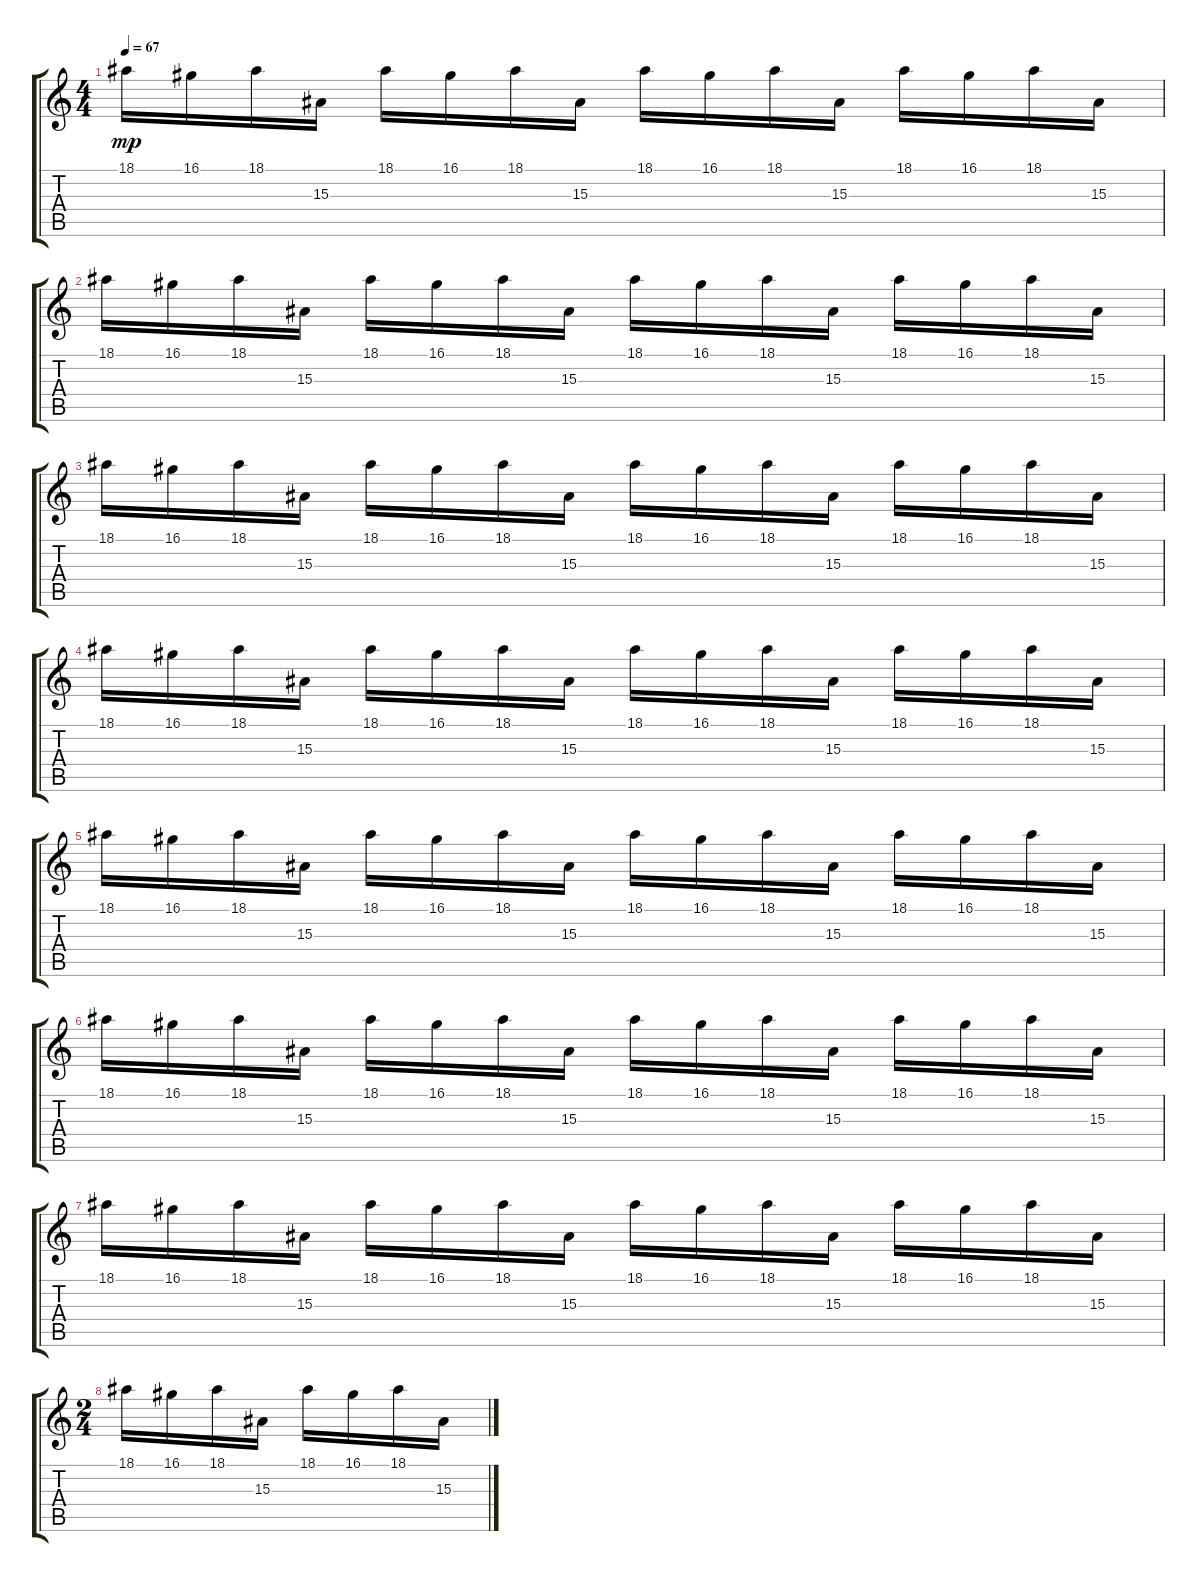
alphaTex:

\track "" {instrument taikodrum}
\staff {score tabs}
\tuning (E4 B3 G3 D3 A2 E2) {hide}
\ts (4 4)
\tempo 67
\clef g2
\ks c
18.1.16{dy mp} 16.1.16 18.1.16 15.3.16 18.1.16 16.1.16 18.1.16 15.3.16 18.1.16 16.1.16 18.1.16 15.3.16 18.1.16 16.1.16 18.1.16 15.3.16 |
18.1.16 16.1.16 18.1.16 15.3.16 18.1.16 16.1.16 18.1.16 15.3.16 18.1.16 16.1.16 18.1.16 15.3.16 18.1.16 16.1.16 18.1.16 15.3.16 |
18.1.16 16.1.16 18.1.16 15.3.16 18.1.16 16.1.16 18.1.16 15.3.16 18.1.16 16.1.16 18.1.16 15.3.16 18.1.16 16.1.16 18.1.16 15.3.16 |
18.1.16 16.1.16 18.1.16 15.3.16 18.1.16 16.1.16 18.1.16 15.3.16 18.1.16 16.1.16 18.1.16 15.3.16 18.1.16 16.1.16 18.1.16 15.3.16 |
18.1.16 16.1.16 18.1.16 15.3.16 18.1.16 16.1.16 18.1.16 15.3.16 18.1.16 16.1.16 18.1.16 15.3.16 18.1.16 16.1.16 18.1.16 15.3.16 |
18.1.16 16.1.16 18.1.16 15.3.16 18.1.16 16.1.16 18.1.16 15.3.16 18.1.16 16.1.16 18.1.16 15.3.16 18.1.16 16.1.16 18.1.16 15.3.16 |
18.1.16 16.1.16 18.1.16 15.3.16 18.1.16 16.1.16 18.1.16 15.3.16 18.1.16 16.1.16 18.1.16 15.3.16 18.1.16 16.1.16 18.1.16 15.3.16 |
\ts (2 4)
18.1.16 16.1.16 18.1.16 15.3.16 18.1.16 16.1.16 18.1.16 15.3.16
